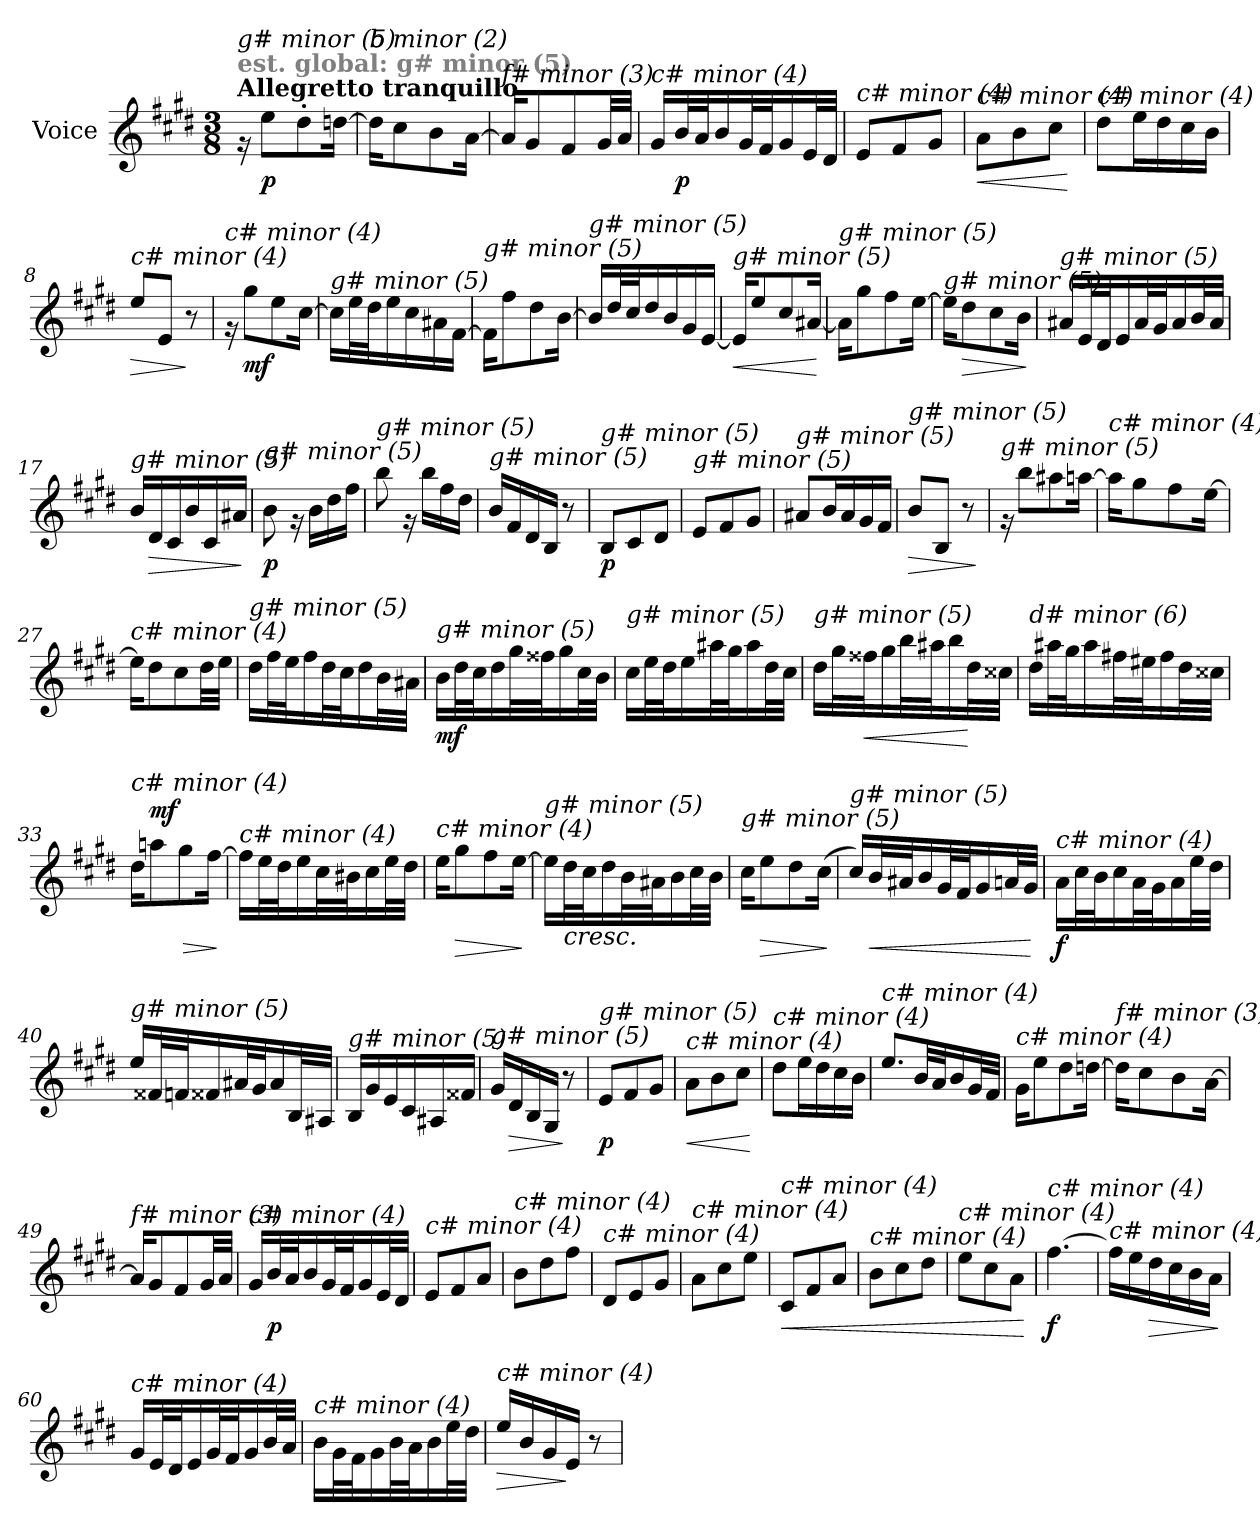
**kern	**dynam
*part1	*part1
*staff1	*staff1
*I"Voice	*
*I'V	*
*clefG2	*
*k[f#c#g#d#]	*
*M3/8	*
*MM56	*
=1	=1
!LO:TX:a:B:t=Allegretto tranquillo	!
!LO:TX:a:B:color=#808080:t=est. global&colon; g# minor (5)	!
!LO:TX:i:t=g# minor (5)	!
16rg	.
!	!LO:DY:b
8ee\L	p
8dd#'\	.
[16ddn\Jk	.
=2	=2
!LO:TX:i:t=b minor (2)	!
16dd\KL]	.
8cc#\	.
8b\	.
[16a\Jk	.
=3	=3
!LO:TX:i:t=f# minor (3)	!
16a/KL]	.
8g#/	.
8f#/	.
32g#/LL	.
32a/JJJ	.
=4	=4
!LO:TX:i:t=c# minor (4)	!
16g#/LL	.
!	!LO:DY:b
32b/L	p
32a/J	.
16b/	.
32g#/L	.
32f#/J	.
16g#/	.
32e/L	.
32d#/JJJ	.
=5	=5
!LO:TX:i:t=c# minor (4)	!
8e/L	.
8f#/	.
8g#/J	.
=6	=6
!LO:TX:i:t=c# minor (4)	!
!	!LO:HP:b
8a\L	<
8b\	.
8cc#\J	.
.	[
=7	=7
!LO:TX:i:t=c# minor (4)	!
8dd#\L	.
16ee\L	.
16dd#\	.
16cc#\	.
16b\JJ	.
!!LO:LB:g=z
=8	=8
!LO:TX:i:t=c# minor (4)	!
!	!LO:HP:b
8ee/L	>
8e/J	.
8r	]
=9	=9
!LO:TX:i:t=c# minor (4)	!
16rg	.
!	!LO:DY:b
8gg#\L	mf
8ee\	.
[16cc#\Jk	.
=10	=10
!LO:TX:i:t=g# minor (5)	!
16cc#\LL]	.
32ee\L	.
32dd#\J	.
16ee\	.
16cc#\	.
16a#X\	.
[16f#\JJ	.
=11	=11
!LO:TX:i:t=g# minor (5)	!
16f#\KL]	.
8ff#\	.
8dd#\	.
[16b\Jk	.
=12	=12
!LO:TX:i:t=g# minor (5)	!
16b/LL]	.
32dd#/L	.
32cc#/J	.
16dd#/	.
16b/	.
16g#/	.
[16e/JJ	.
=13	=13
!LO:TX:i:t=g# minor (5)	!
!	!LO:HP:b
16e/KL]	<
8ee/	.
8cc#/	.
[16a#X/Jk	.
.	[
=14	=14
!LO:TX:i:t=g# minor (5)	!
16a#\KL]	.
8gg#\	.
8ff#\	.
[16ee\Jk	.
=15	=15
!LO:TX:i:t=g# minor (5)	!
16ee\KL]	.
!	!LO:HP:b
8dd#\	>
8cc#\	.
16b\Jk	.
.	]
!!LO:LB:g=z
=16	=16
!LO:TX:i:t=g# minor (5)	!
16a#X/LL	.
32e/L	.
32d#/J	.
16e/	.
32a#/L	.
32g#/J	.
16a#/	.
32b/L	.
32a#/JJJ	.
=17	=17
!LO:TX:i:t=g# minor (5)	!
16b/LL	.
!	!LO:HP:b
16d#/	>
16c#/	.
16b/	.
16c#/	.
16a#X/JJ	.
.	]
=18	=18
!LO:TX:i:t=g# minor (5)	!
!	!LO:DY:b
8b\	p
16rg	.
16b\LL	.
16dd#\	.
16ff#\JJ	.
=19	=19
!LO:TX:i:t=g# minor (5)	!
8bb\	.
16rg	.
16bb\LL	.
16ff#\	.
16dd#\JJ	.
=20	=20
!LO:TX:i:t=g# minor (5)	!
16b/LL	.
16f#/	.
16d#/	.
16B/JJ	.
8r	.
=21	=21
!LO:TX:i:t=g# minor (5)	!
!	!LO:DY:b
8B/L	p
8c#/	.
8d#/J	.
=22	=22
!LO:TX:i:t=g# minor (5)	!
8e/L	.
8f#/	.
8g#/J	.
!!LO:LB:g=z
=23	=23
!LO:TX:i:t=g# minor (5)	!
8a#X/L	.
16b/L	.
16a#/	.
16g#/	.
16f#/JJ	.
=24	=24
!LO:TX:i:t=g# minor (5)	!
!	!LO:HP:b
8b/L	>
8B/J	.
8r	.
.	]
=25	=25
!LO:TX:i:t=g# minor (5)	!
16rg	.
8bb\L	.
8aa#X\	.
[16aan\Jk	.
=26	=26
!LO:TX:i:t=c# minor (4)	!
16aa\KL]	.
8gg#\	.
8ff#\	.
[16ee\Jk	.
=27	=27
!LO:TX:i:t=c# minor (4)	!
16ee\KL]	.
8dd#\	.
8cc#\	.
32dd#\LL	.
32ee\JJJ	.
=28	=28
!LO:TX:i:t=g# minor (5)	!
16dd#\LL	.
32ff#\L	.
32ee\J	.
16ff#\	.
32dd#\L	.
32cc#\J	.
16dd#\	.
32b\L	.
32a#X\JJJ	.
!!LO:LB:g=z
=29	=29
!LO:TX:i:t=g# minor (5)	!
!	!LO:DY:b
16b\LL	mf
32dd#\L	.
32cc#\J	.
16dd#\	.
32gg#\L	.
32ff##X\J	.
16gg#\	.
32cc#\L	.
32b\JJJ	.
=30	=30
!LO:TX:i:t=g# minor (5)	!
16cc#\LL	.
32ee\L	.
32dd#\J	.
16ee\	.
32aa#X\L	.
32gg#\J	.
16aa#\	.
32dd#\L	.
32cc#\JJJ	.
=31	=31
!LO:TX:i:t=g# minor (5)	!
16dd#\LL	.
32gg#\L	.
!	!LO:HP:b
32ff##X\J	<
16gg#\	.
32bb\L	.
32aa#X\J	.
16bb\	.
32dd#\L	[
32cc##X\JJJ	.
!!LO:LB:g=z
=32	=32
!LO:TX:i:t=d# minor (6)	!
16dd#\LL	.
32aa#X\L	.
32gg#\J	.
16aa#\	.
32ff#X\L	.
32ee#X\J	.
16ff#\	.
32dd#\L	.
32cc##X\JJJ	.
=33	=33
!LO:TX:i:t=c# minor (4)	!
16dd#\KL	.
!	!LO:HP:b
!	!LO:DY:n=1:a
8aan\	> mf
8gg#\	.
[16ff#\Jk	.
.	]
=34	=34
!LO:TX:i:t=c# minor (4)	!
16ff#\LL]	.
32ee\L	.
32dd#\J	.
16ee\	.
32cc#\L	.
32b#X\J	.
16cc#\	.
32ee\L	.
32dd#\JJJ	.
=35	=35
!LO:TX:i:t=c# minor (4)	!
16ee\KL	.
!	!LO:HP:b
8gg#\	>
8ff#\	.
[16ee\Jk	.
.	]
=36	=36
!LO:TX:i:t=g# minor (5)	!
16ee\LL]	.
!LO:TX:b:i:t=cresc.	!
32dd#\L	.
32cc#\J	.
16dd#\	.
32b\L	.
32a#X\J	.
16b\	.
32cc#\L	.
32b\JJJ	.
!!LO:LB:g=z
=37	=37
!LO:TX:i:t=g# minor (5)	!
16cc#\KL	.
!	!LO:HP:b
8ee\	>
8dd#\	.
(>16cc#\Jk	.
.	]
=38	=38
!LO:TX:i:t=g# minor (5)	!
16cc#/LL)	.
!	!LO:HP:b
32b/L	<
32a#X/J	.
16b/	.
32g#/L	.
32f#/J	.
16g#/	.
32an/L	.
32g#/JJJ	.
.	[
=39	=39
!LO:TX:i:t=c# minor (4)	!
!	!LO:DY:b
16a\LL	f
32cc#\L	.
32b\J	.
16cc#\	.
32a\L	.
32g#\J	.
16a\	.
32ee\L	.
32dd#\JJJ	.
=40	=40
!LO:TX:i:t=g# minor (5)	!
16ee/LL	.
32f##X/L	.
32fni/J	.
16f##/	.
32a#X/L	.
32g#/J	.
16a#/	.
32B/L	.
32A#X/JJJ	.
!!LO:LB:g=z
=41	=41
!LO:TX:i:t=g# minor (5)	!
16B/LL	.
16g#/	.
16e/	.
16c#/	.
16A#X/	.
16f##X/JJ	.
=42	=42
!LO:TX:i:t=g# minor (5)	!
16g#/LL	.
!	!LO:HP:b
16d#/	>
16B/	.
16G#/JJ	.
8r	]
=43	=43
!LO:TX:i:t=g# minor (5)	!
!	!LO:DY:b
8e/L	p
8f#/	.
8g#/J	.
=44	=44
!LO:TX:i:t=c# minor (4)	!
!	!LO:HP:b
8a\L	<
8b\	.
8cc#\J	.
.	[
=45	=45
!LO:TX:i:t=c# minor (4)	!
8dd#\L	.
16ee\L	.
16dd#\	.
16cc#\	.
16b\JJ	.
=46	=46
!LO:TX:i:t=c# minor (4)	!
8.ee/L	.
32b/LL	.
32a/J	.
16b/	.
32g#/L	.
32f#/JJJ	.
=47	=47
!LO:TX:i:t=c# minor (4)	!
16g#\KL	.
8ee\	.
8dd#\	.
[16ddn\Jk	.
!!LO:LB:g=z
=48	=48
!LO:TX:i:t=f# minor (3)	!
16dd\KL]	.
8cc#\	.
8b\	.
[16a\Jk	.
=49	=49
!LO:TX:i:t=f# minor (3)	!
16a/KL]	.
8g#/	.
8f#/	.
32g#/LL	.
32a/JJJ	.
=50	=50
!LO:TX:i:t=c# minor (4)	!
16g#/LL	.
!	!LO:DY:b
32b/L	p
32a/J	.
16b/	.
32g#/L	.
32f#/J	.
16g#/	.
32e/L	.
32d#/JJJ	.
=51	=51
!LO:TX:i:t=c# minor (4)	!
8e/L	.
8f#/	.
8a/J	.
=52	=52
!LO:TX:i:t=c# minor (4)	!
8b\L	.
8dd#\	.
8ff#\J	.
=53	=53
!LO:TX:i:t=c# minor (4)	!
8d#/L	.
8e/	.
8g#/J	.
=54	=54
!LO:TX:i:t=c# minor (4)	!
8a\L	.
8cc#\	.
8ee\J	.
=55	=55
!LO:TX:i:t=c# minor (4)	!
!	!LO:HP:b
8c#/L	<
8f#/	.
8a/J	.
=56	=56
!LO:TX:i:t=c# minor (4)	!
8b\L	.
8cc#\	.
8dd#\J	.
!!LO:LB:g=z
=57	=57
!LO:TX:i:t=c# minor (4)	!
8ee\L	.
8cc#\	.
8a\J	.
.	[
=58	=58
!LO:TX:i:t=c# minor (4)	!
!	!LO:DY:b
[4.ff#\	f
=59	=59
!LO:TX:i:t=c# minor (4)	!
16ff#\LL]	.
16ee\	.
!	!LO:HP:b
16dd#\	>
16cc#\	.
16b\	.
16a\JJ	.
.	]
=60	=60
!LO:TX:i:t=c# minor (4)	!
16g#/LL	.
32e/L	.
32d#/J	.
16e/	.
32g#/L	.
32f#/J	.
16g#/	.
32b/L	.
32a/JJJ	.
=61	=61
!LO:TX:i:t=c# minor (4)	!
16b\LL	.
32g#\L	.
32f#\J	.
16g#\	.
32b\L	.
32a\J	.
16b\	.
32ee\L	.
32dd#\JJJ	.
=62	=62
!LO:TX:i:t=c# minor (4)	!
!	!LO:HP:b
16ee/LL	>
16b/	.
16g#/	.
16e/JJ	]
8r	.
=	=
*-	*-
